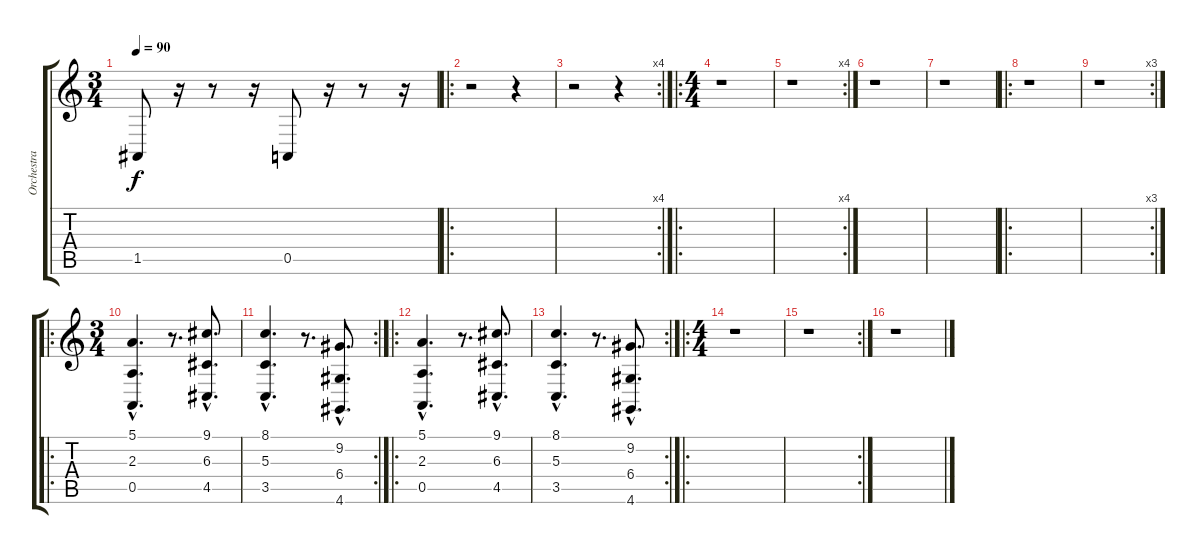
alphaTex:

\track ("Orchestra Hit" "Orchestra ") {instrument orchestrahit}
\staff {score tabs}
\tuning (E4 B3 G3 D3 A2 E2) {hide}
\ts (3 4)
\tempo 90
\clef g2
\ks c
1.5.8{dy f} r.16 r.8 r.16 0.5.8 r.16 r.8 r.16 |
\ro
r.2 r.4 |
\rc 4
r.2 r.4 |
\ro
\ts (4 4)
r.1 |
\rc 4
r.1 |
r.1 |
r.1 |
\ro
r.1 |
\rc 3
r.1 |
\ro
\ts (3 4)
(5.1{hac} 2.3{hac} 0.5{hac}).4{d} r.8{d} (9.1{hac} 6.3{hac} 4.5{hac}).8{d} |
\rc 2
(8.1{hac} 5.3{hac} 3.5{hac}).4{d} r.8{d} (9.2{hac} 6.4{hac} 4.6{hac}).8{d} |
\ro
(5.1{hac} 2.3{hac} 0.5{hac}).4{d} r.8{d} (9.1{hac} 6.3{hac} 4.5{hac}).8{d} |
\rc 2
(8.1{hac} 5.3{hac} 3.5{hac}).4{d} r.8{d} (9.2{hac} 6.4{hac} 4.6{hac}).8{d} |
\ro
\ts (4 4)
r.1 |
\rc 2
r.1 |
r.1
